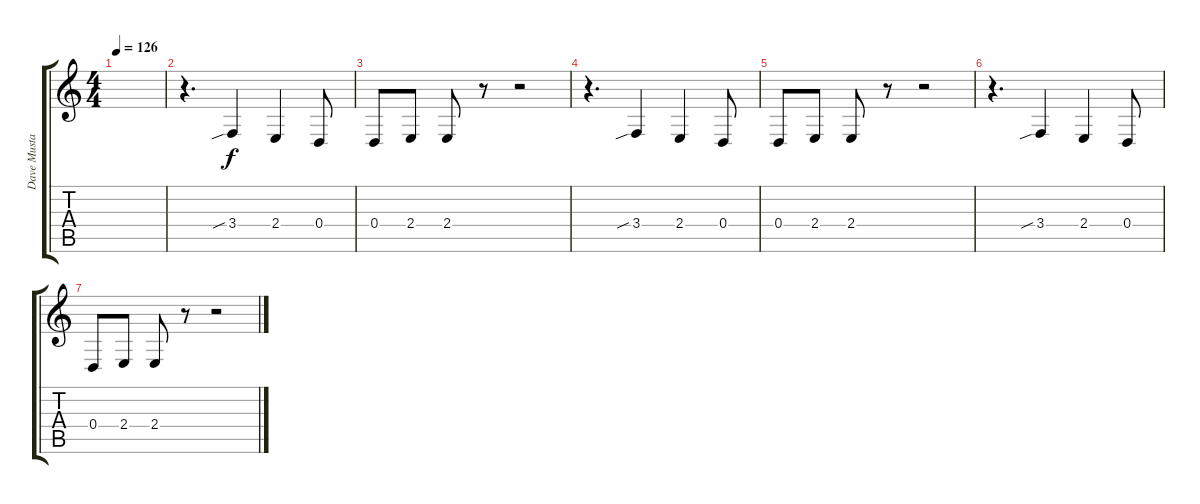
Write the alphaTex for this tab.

\track ("Dave Mustaine's voice" "Dave Musta") {instrument tenorsax}
\staff {score tabs}
\tuning (E4 B3 G3 D3 A2 E2) {hide}
\ts (4 4)
\tempo 126
\clef g2
\ks c
|
r.4{d} 3.4{sib}.4 2.4.4 0.4.8 |
0.4.8 2.4.8 2.4.8 r.8 r.2 |
r.4{d} 3.4{sib}.4 2.4.4 0.4.8 |
0.4.8 2.4.8 2.4.8 r.8 r.2 |
r.4{d} 3.4{sib}.4 2.4.4 0.4.8 |
0.4.8 2.4.8 2.4.8 r.8 r.2
